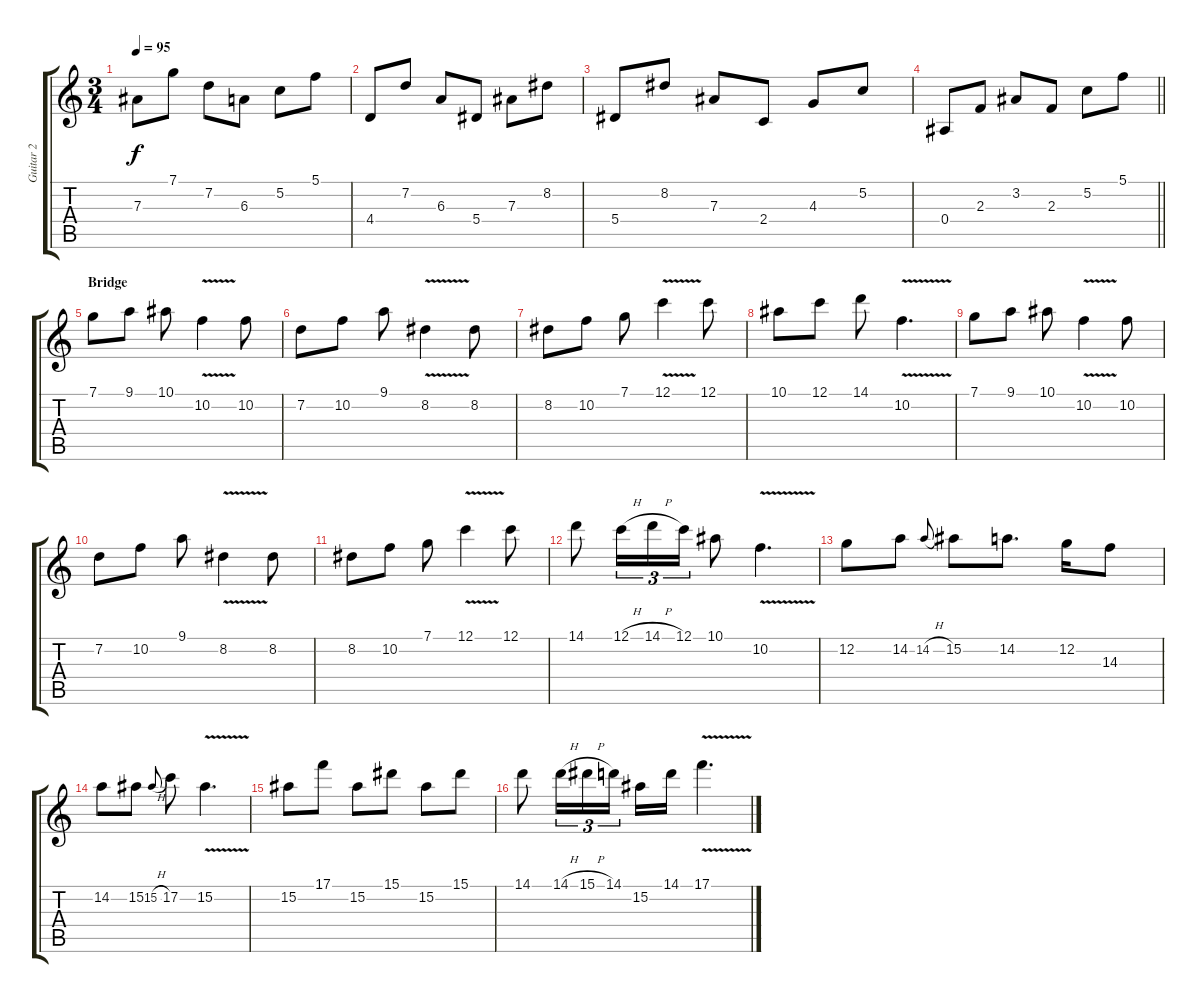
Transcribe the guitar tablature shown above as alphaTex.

\track ("Guitar 2" "Guitar 2") {instrument acousticguitarsteel}
\staff {score tabs}
\tuning (C4 G3 Eb3 Bb2 F2 C2) {hide}
\ts (3 4)
\tempo 95
\clef g2
\ks c
7.3.8{dy f} 7.1.8 7.2.8 6.3.8 5.2.8 5.1.8 |
4.4.8 7.2.8 6.3.8 5.4.8 7.3.8 8.2.8 |
5.4.8 8.2.8 7.3.8 2.4.8 4.3.8 5.2.8 |
\barLineRight lightlight
0.4.8 2.3.8 3.2.8 2.3.8 5.2.8 5.1.8 |
\section ("" "Bridge")
7.1.8{volume 12 instrument distortionguitar} 9.1.8 10.1.8 10.2{v}.4 10.2.8 |
7.2.8 10.2.8 9.1.8 8.2{v}.4 8.2.8 |
8.2.8 10.2.8 7.1.8 12.1{v}.4 12.1.8 |
10.1.8 12.1.8 14.1.8 10.2{v}.4{d} |
7.1.8 9.1.8 10.1.8 10.2{v}.4 10.2.8 |
7.2.8 10.2.8 9.1.8 8.2{v}.4 8.2.8 |
8.2.8 10.2.8 7.1.8 12.1{v}.4 12.1.8 |
14.1.8 12.1{h}.16{tu (3 2)} 14.1{h}.16{tu (3 2)} 12.1.16{tu (3 2)} 10.1.8 10.2{v}.4{d} |
12.2.8 14.2.8 14.2{h}.8{gr onbeat} 15.2.8 14.2.8{d} 12.2.16 14.3.8 |
14.2.8 15.2.8 15.2{h}.8{gr onbeat} 17.2.8 15.2{v}.4{d} |
15.2.8 17.1.8 15.2.8 15.1.8 15.2.8 15.1.8 |
14.1.8 14.1{h}.16{tu (3 2)} 15.1{h}.16{tu (3 2)} 14.1.16{tu (3 2)} 15.2.16 14.1.16 17.1{v}.4{d}
